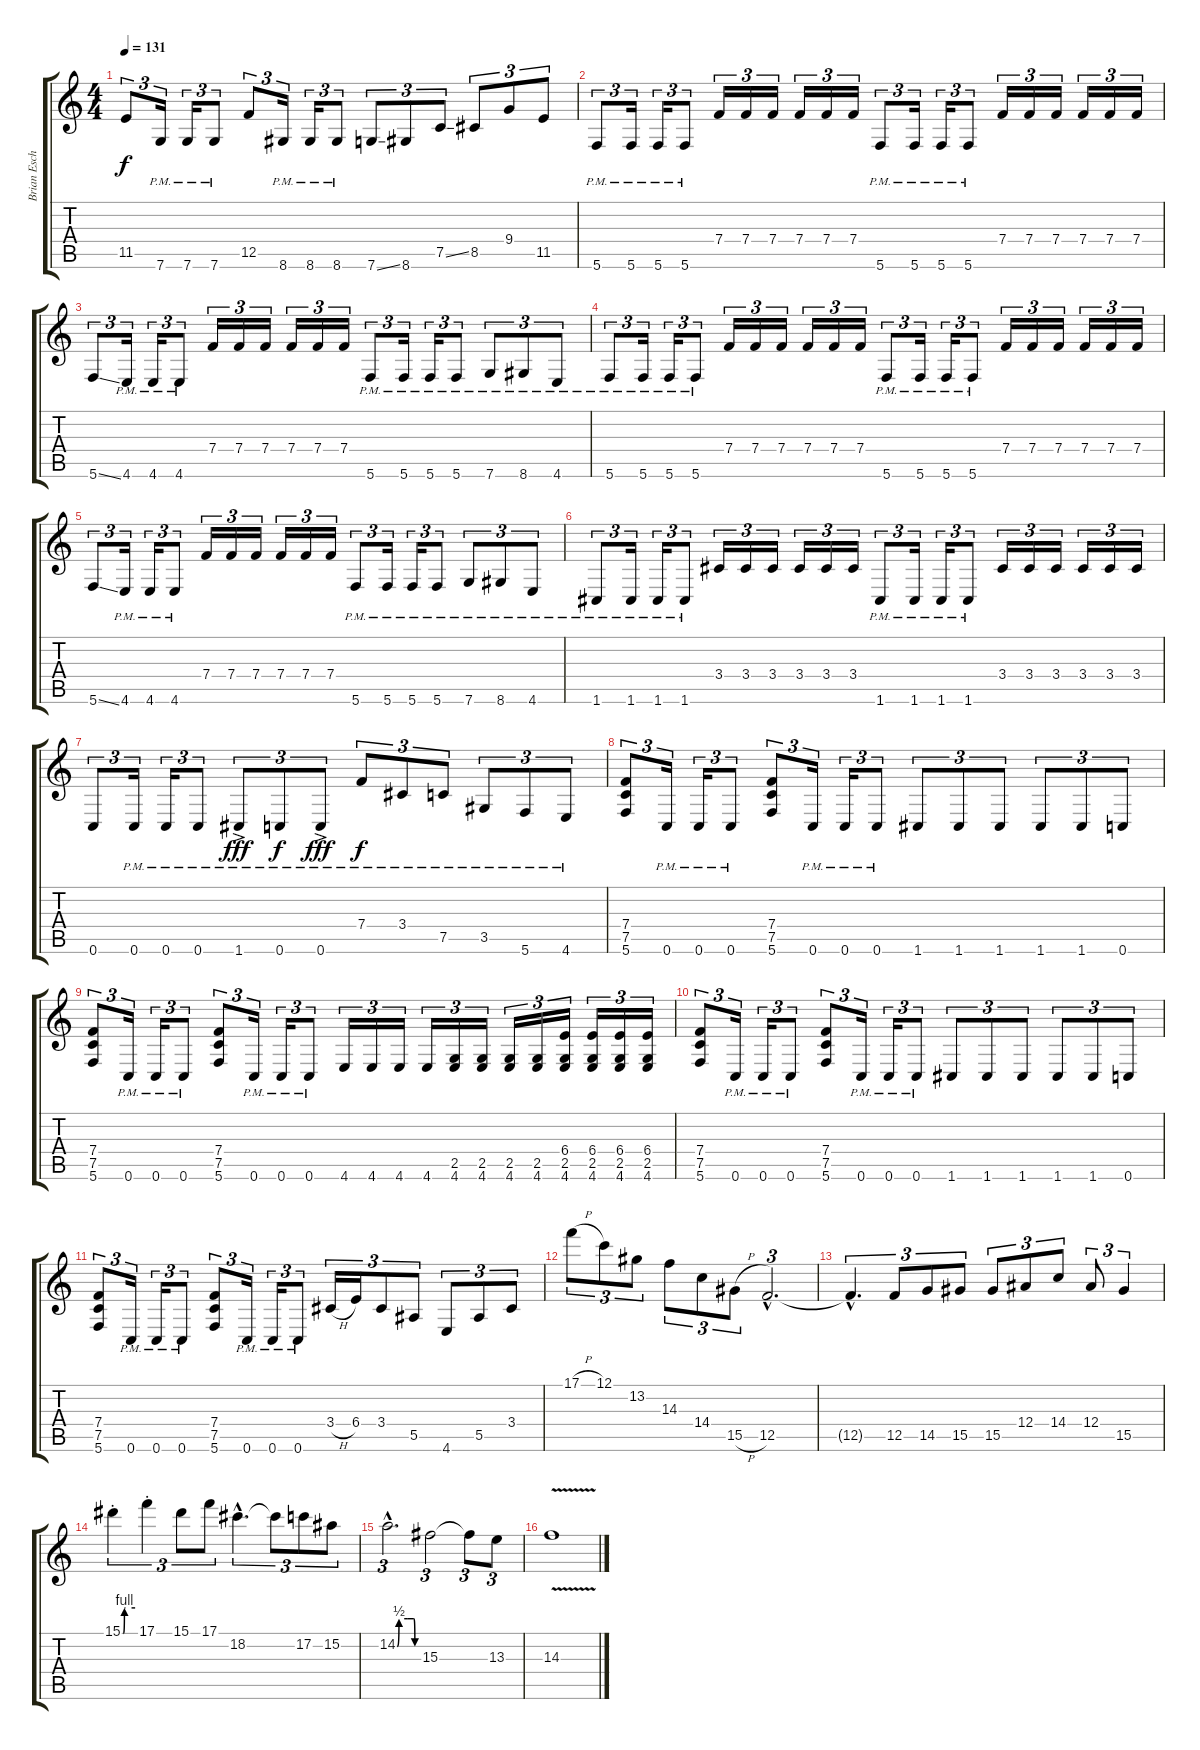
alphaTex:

\track ("Brian Eschbach (Lead Guitar)" "Brian Esch") {instrument distortionguitar}
\staff {score tabs}
\tuning (C4 G3 Eb3 Bb2 F2 C2) {hide}
\ts (4 4)
\tempo 131
\clef g2
\ks c
11.5.8{tu (3 2) dy f} 7.6{pm}.16{tu (3 2)} 7.6{pm}.16{tu (3 2)} 7.6{pm}.8{tu (3 2)} 12.5.8{tu (3 2)} 8.6{pm}.16{tu (3 2)} 8.6{pm}.16{tu (3 2)} 8.6{pm}.8{tu (3 2)} 7.6{ss}.8{tu (3 2)} 8.6.8{tu (3 2)} 7.5{ss}.8{tu (3 2)} 8.5.8{tu (3 2)} 9.4.8{tu (3 2)} 11.5.8{tu (3 2)} |
5.6{pm}.8{tu (3 2)} 5.6{pm}.16{tu (3 2)} 5.6{pm}.16{tu (3 2)} 5.6{pm}.8{tu (3 2)} 7.4.16{tu (3 2)} 7.4.16{tu (3 2)} 7.4.16{tu (3 2)} 7.4.16{tu (3 2)} 7.4.16{tu (3 2)} 7.4.16{tu (3 2)} 5.6{pm}.8{tu (3 2)} 5.6{pm}.16{tu (3 2)} 5.6{pm}.16{tu (3 2)} 5.6{pm}.8{tu (3 2)} 7.4.16{tu (3 2)} 7.4.16{tu (3 2)} 7.4.16{tu (3 2)} 7.4.16{tu (3 2)} 7.4.16{tu (3 2)} 7.4.16{tu (3 2)} |
5.6{ss}.8{tu (3 2)} 4.6{pm}.16{tu (3 2)} 4.6{pm}.16{tu (3 2)} 4.6{pm}.8{tu (3 2)} 7.4.16{tu (3 2)} 7.4.16{tu (3 2)} 7.4.16{tu (3 2)} 7.4.16{tu (3 2)} 7.4.16{tu (3 2)} 7.4.16{tu (3 2)} 5.6{pm}.8{tu (3 2)} 5.6{pm}.16{tu (3 2)} 5.6{pm}.16{tu (3 2)} 5.6{pm}.8{tu (3 2)} 7.6{pm}.8{tu (3 2)} 8.6{pm}.8{tu (3 2)} 4.6{pm}.8{tu (3 2)} |
5.6{pm}.8{tu (3 2)} 5.6{pm}.16{tu (3 2)} 5.6{pm}.16{tu (3 2)} 5.6{pm}.8{tu (3 2)} 7.4.16{tu (3 2)} 7.4.16{tu (3 2)} 7.4.16{tu (3 2)} 7.4.16{tu (3 2)} 7.4.16{tu (3 2)} 7.4.16{tu (3 2)} 5.6{pm}.8{tu (3 2)} 5.6{pm}.16{tu (3 2)} 5.6{pm}.16{tu (3 2)} 5.6{pm}.8{tu (3 2)} 7.4.16{tu (3 2)} 7.4.16{tu (3 2)} 7.4.16{tu (3 2)} 7.4.16{tu (3 2)} 7.4.16{tu (3 2)} 7.4.16{tu (3 2)} |
5.6{ss}.8{tu (3 2)} 4.6{pm}.16{tu (3 2)} 4.6{pm}.16{tu (3 2)} 4.6{pm}.8{tu (3 2)} 7.4.16{tu (3 2)} 7.4.16{tu (3 2)} 7.4.16{tu (3 2)} 7.4.16{tu (3 2)} 7.4.16{tu (3 2)} 7.4.16{tu (3 2)} 5.6{pm}.8{tu (3 2)} 5.6{pm}.16{tu (3 2)} 5.6{pm}.16{tu (3 2)} 5.6{pm}.8{tu (3 2)} 7.6{pm}.8{tu (3 2)} 8.6{pm}.8{tu (3 2)} 4.6{pm}.8{tu (3 2)} |
1.6{pm}.8{tu (3 2)} 1.6{pm}.16{tu (3 2)} 1.6{pm}.16{tu (3 2)} 1.6{pm}.8{tu (3 2)} 3.4.16{tu (3 2)} 3.4.16{tu (3 2)} 3.4.16{tu (3 2)} 3.4.16{tu (3 2)} 3.4.16{tu (3 2)} 3.4.16{tu (3 2)} 1.6{pm}.8{tu (3 2)} 1.6{pm}.16{tu (3 2)} 1.6{pm}.16{tu (3 2)} 1.6{pm}.8{tu (3 2)} 3.4.16{tu (3 2)} 3.4.16{tu (3 2)} 3.4.16{tu (3 2)} 3.4.16{tu (3 2)} 3.4.16{tu (3 2)} 3.4.16{tu (3 2)} |
0.6.8{tu (3 2)} 0.6{pm}.16{tu (3 2)} 0.6{pm}.16{tu (3 2)} 0.6{pm}.8{tu (3 2)} 1.6{ac pm}.8{tu (3 2) dy fff} 0.6{pm}.8{tu (3 2) dy f} 0.6{ac pm}.8{tu (3 2) dy fff} 7.4{pm}.8{tu (3 2) dy f} 3.4{pm}.8{tu (3 2)} 7.5{pm}.8{tu (3 2)} 3.5{pm}.8{tu (3 2)} 5.6{pm}.8{tu (3 2)} 4.6{pm}.8{tu (3 2)} |
(7.4 7.5 5.6).8{tu (3 2)} 0.6{pm}.16{tu (3 2)} 0.6{pm}.16{tu (3 2)} 0.6{pm}.8{tu (3 2)} (7.4 7.5 5.6).8{tu (3 2)} 0.6{pm}.16{tu (3 2)} 0.6{pm}.16{tu (3 2)} 0.6{pm}.8{tu (3 2)} 1.6.8{tu (3 2)} 1.6.8{tu (3 2)} 1.6.8{tu (3 2)} 1.6.8{tu (3 2)} 1.6.8{tu (3 2)} 0.6.8{tu (3 2)} |
(7.4 7.5 5.6).8{tu (3 2)} 0.6{pm}.16{tu (3 2)} 0.6{pm}.16{tu (3 2)} 0.6{pm}.8{tu (3 2)} (7.4 7.5 5.6).8{tu (3 2)} 0.6{pm}.16{tu (3 2)} 0.6{pm}.16{tu (3 2)} 0.6{pm}.8{tu (3 2)} 4.6.16{tu (3 2)} 4.6.16{tu (3 2)} 4.6.16{tu (3 2)} 4.6.16{tu (3 2)} (2.5 4.6).16{tu (3 2)} (2.5 4.6).16{tu (3 2)} (2.5 4.6).16{tu (3 2)} (2.5 4.6).16{tu (3 2)} (6.4 2.5 4.6).16{tu (3 2)} (6.4 2.5 4.6).16{tu (3 2)} (6.4 2.5 4.6).16{tu (3 2)} (6.4 2.5 4.6).16{tu (3 2)} |
(7.4 7.5 5.6).8{tu (3 2)} 0.6{pm}.16{tu (3 2)} 0.6{pm}.16{tu (3 2)} 0.6{pm}.8{tu (3 2)} (7.4 7.5 5.6).8{tu (3 2)} 0.6{pm}.16{tu (3 2)} 0.6{pm}.16{tu (3 2)} 0.6{pm}.8{tu (3 2)} 1.6.8{tu (3 2)} 1.6.8{tu (3 2)} 1.6.8{tu (3 2)} 1.6.8{tu (3 2)} 1.6.8{tu (3 2)} 0.6.8{tu (3 2)} |
(7.4 7.5 5.6).8{tu (3 2)} 0.6{pm}.16{tu (3 2)} 0.6{pm}.16{tu (3 2)} 0.6{pm}.8{tu (3 2)} (7.4 7.5 5.6).8{tu (3 2)} 0.6{pm}.16{tu (3 2)} 0.6{pm}.16{tu (3 2)} 0.6{pm}.8{tu (3 2)} 3.4{h}.16{tu (3 2)} 6.4.16{tu (3 2)} 3.4.8{tu (3 2)} 5.5.8{tu (3 2)} 4.6.8{tu (3 2)} 5.5.8{tu (3 2)} 3.4.8{tu (3 2)} |
17.1{h}.8{tu (3 2) balance 8} 12.1.8{tu (3 2)} 13.2.8{tu (3 2)} 14.3.8{tu (3 2)} 14.4.8{tu (3 2)} 15.5{h}.8{tu (3 2)} 12.5{hac}.2{d tu (3 2)} |
12.5{hac t}.4{d tu (3 2)} 12.5.8{tu (3 2)} 14.5.8{tu (3 2)} 15.5.8{tu (3 2)} 15.5.8{tu (3 2)} 12.4.8{tu (3 2)} 14.4.8{tu (3 2)} 12.4.8{tu (3 2)} 15.5.4{tu (3 2)} |
15.1{be (custom 0 0 5 0 10 4 15 4 60 4) st}.4{tu (3 2)} 17.1{st}.4{tu (3 2)} 15.1.8{tu (3 2)} 17.1.8{tu (3 2)} 18.2{hac}.4{d tu (3 2)} 18.2{t}.8{tu (3 2)} 17.2.8{tu (3 2)} 15.2.8{tu (3 2)} |
14.2{be (custom 0 0 5 2 30 2 47 2 50 0 60 0) hac}.2{d tu (3 2)} 15.3.2{tu (3 2)} 15.3{t}.8{tu (3 2)} 13.3.8{tu (3 2)} |
14.3{v}.1
